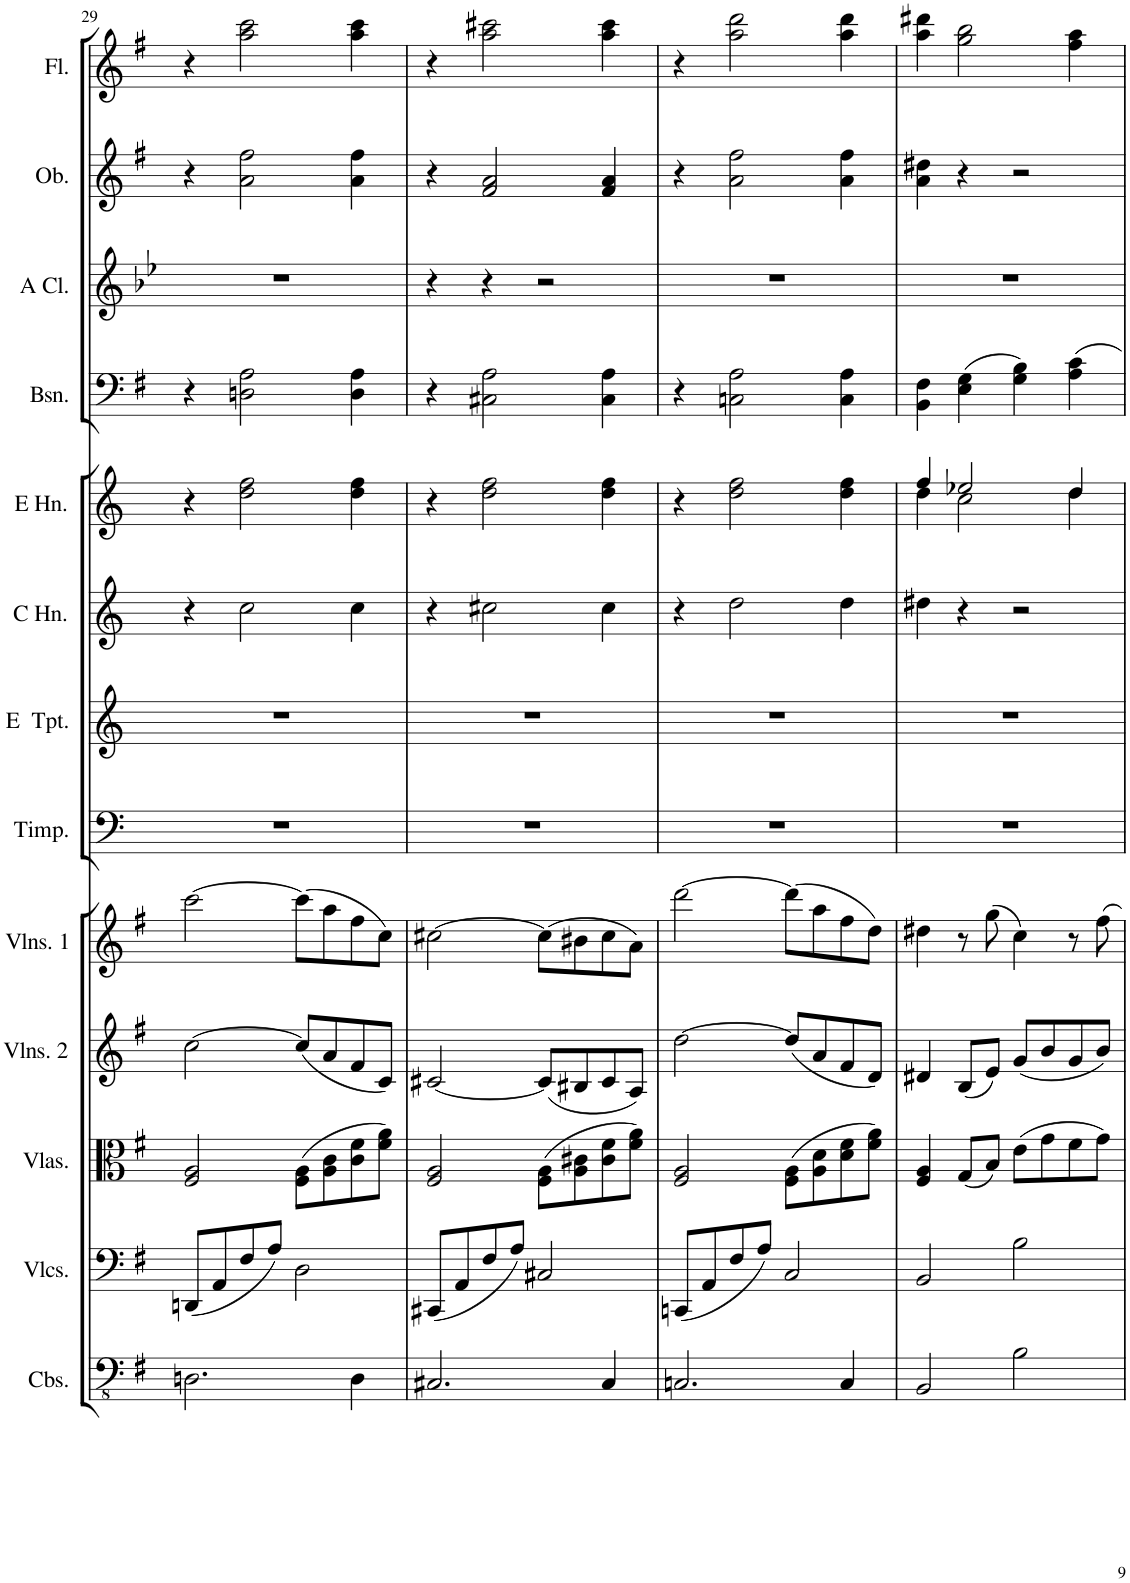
**kern	**kern	**kern	**kern	**kern	**kern	**kern	**kern	**kern	**kern	**kern	**kern	**kern
*part13	*part12	*part11	*part10	*part9	*part8	*part7	*part6	*part5	*part4	*part3	*part2	*part1
*staff13	*staff12	*staff11	*staff10	*staff9	*staff8	*staff7	*staff6	*staff5	*staff4	*staff3	*staff2	*staff1
*I"Contrabasses	*I"Violoncellos	*I"Violas	*I"Violins 2	*I"Violins 1	*I"Timpani in B and E	*I"Trumpet 1 2 in E	*I"Horn 3 4  in C	*I"Horn 1 2 in E	*I"Bassoon 1 2	*I"A Clarinet 1 2	*I"Oboe 1 2	*I"Flute 1 2
*I'Cbs.	*I'Vlcs.	*I'Vlas.	*I'Vlns. 2	*I'Vlns. 1	*I'Timp.	*	*	*	*I'Bsn.	*I'A Cl.	*I'Ob.	*I'Fl.
!!LO:PB:g=z
*clefFv4	*clefF4	*clefC3	*clefG2	*clefG2	*clefF4	*clefG2	*clefG2	*clefG2	*clefF4	*clefG2	*clefG2	*clefG2
*	*	*	*	*	*	*Trd-2c-4	*Trd4c7	*Trd5c8	*	*Trd2c3	*	*
*k[f#]	*k[f#]	*k[f#]	*k[f#]	*k[f#]	*k[]	*k[]	*k[]	*k[]	*k[f#]	*k[b-e-]	*k[f#]	*k[f#]
*M4/4	*M4/4	*M4/4	*M4/4	*M4/4	*M4/4	*M4/4	*M4/4	*M4/4	*M4/4	*M4/4	*M4/4	*M4/4
*met(c|)	*met(c|)	*met(c|)	*met(c|)	*met(c|)	*met(c|)	*met(c|)	*met(c|)	*met(c|)	*met(c|)	*met(c|)	*met(c|)	*met(c|)
=29	=29	=29	=29	=29	=29	=29	=29	=29	=29	=29	=29	=29
2.DDn\	(8DDn/L	2F#/ 2A/	[2cc\	[2ccc\	1r	1r	4r	4r	4r	1r	4r	4r
.	8AA/	.	.	.	.	.	.	.	.	.	.	.
.	8F#/	.	.	.	.	.	2cc\	2dd\ 2ff\	2Dn\ 2A\	.	2a\ 2ff#\	2aa\ 2ccc\
.	8A/J)	.	.	.	.	.	.	.	.	.	.	.
.	2D\	(8F#\ 8A\L	(8cc/L]	(8ccc\L]	.	.	.	.	.	.	.	.
.	.	8A\ 8c\	8a/	8aa\	.	.	.	.	.	.	.	.
4DD\	.	8c\ 8f#\	8f#/	8ff#\	.	.	4cc\	4dd\ 4ff\	4D\ 4A\	.	4a\ 4ff#\	4aa\ 4ccc\
.	.	8f#\ 8a\J)	8c/J)	8cc\J)	.	.	.	.	.	.	.	.
=30	=30	=30	=30	=30	=30	=30	=30	=30	=30	=30	=30	=30
2.CC#X/	(8CC#X/L	2F#/ 2A/	[2c#X/	[2cc#X\	1r	1r	4r	4r	4r	4r	4r	4r
.	8AA/	.	.	.	.	.	.	.	.	.	.	.
.	8F#/	.	.	.	.	.	2cc#X\	2dd\ 2ff\	2C#X\ 2A\	4r	2f#/ 2a/	2aa\ 2ccc#X\
.	8A/J)	.	.	.	.	.	.	.	.	.	.	.
.	2C#X/	(8F#\ 8A\L	(8c#/L]	(8cc#\L]	.	.	.	.	.	2r	.	.
.	.	8A\ 8c#X\	8B#X/	8b#X\	.	.	.	.	.	.	.	.
4CC#/	.	8c#\ 8f#\	8c#/	8cc#\	.	.	4cc#\	4dd\ 4ff\	4C#\ 4A\	.	4f#/ 4a/	4aa\ 4ccc#\
.	.	8f#\ 8a\J)	8A/J)	8a\J)	.	.	.	.	.	.	.	.
=31	=31	=31	=31	=31	=31	=31	=31	=31	=31	=31	=31	=31
2.CCn/	(8CCn/L	2F#/ 2A/	[2dd\	[2ddd\	1r	1r	4r	4r	4r	1r	4r	4r
.	8AA/	.	.	.	.	.	.	.	.	.	.	.
.	8F#/	.	.	.	.	.	2dd\	2dd\ 2ff\	2Cn\ 2A\	.	2a\ 2ff#\	2aa\ 2ddd\
.	8A/J)	.	.	.	.	.	.	.	.	.	.	.
.	2C/	(8F#\ 8A\L	(8dd/L]	(8ddd\L]	.	.	.	.	.	.	.	.
.	.	8A\ 8d\	8a/	8aa\	.	.	.	.	.	.	.	.
4CC/	.	8d\ 8f#\	8f#/	8ff#\	.	.	4dd\	4dd\ 4ff\	4C\ 4A\	.	4a\ 4ff#\	4aa\ 4ddd\
.	.	8f#\ 8a\J)	8d/J)	8dd\J)	.	.	.	.	.	.	.	.
=32	=32	=32	=32	=32	=32	=32	=32	=32	=32	=32	=32	=32
*	*	*	*	*	*	*	*	*^	*	*	*	*
2BBB/	2BB/	4F#/ 4A/	4d#X/	4dd#X\	1r	1r	4dd#X\	4ff/	4dd\	4BB\ 4F#\	1r	4a\ 4dd#X\	4aa\ 4ddd#X\
.	.	(8G/L	(8B/L	8r	.	.	4r	2ee-X/	2cc\	(4E\ 4G\	.	4r	2gg\ 2bb\
.	.	8B/J)	8e/J)	(8gg\	.	.	.	.	.	.	.	.	.
2BB\	2B\	(8e\L	(8g/L	4cc\)	.	.	2r	.	.	4G\ 4B\)	.	2r	.
.	.	8g\	8b/	.	.	.	.	.	.	.	.	.	.
.	.	8f#\	8g/	8r	.	.	.	4dd/	4dd\	4A\ 4c\	.	.	4ff#\ 4aa\
.	.	8g\J)	8b/J)	8ff#\	.	.	.	.	.	.	.	.	.
*	*	*	*	*	*	*	*	*v	*v	*	*	*	*
=	=	=	=	=	=	=	=	=	=	=	=	=
*-	*-	*-	*-	*-	*-	*-	*-	*-	*-	*-	*-	*-
